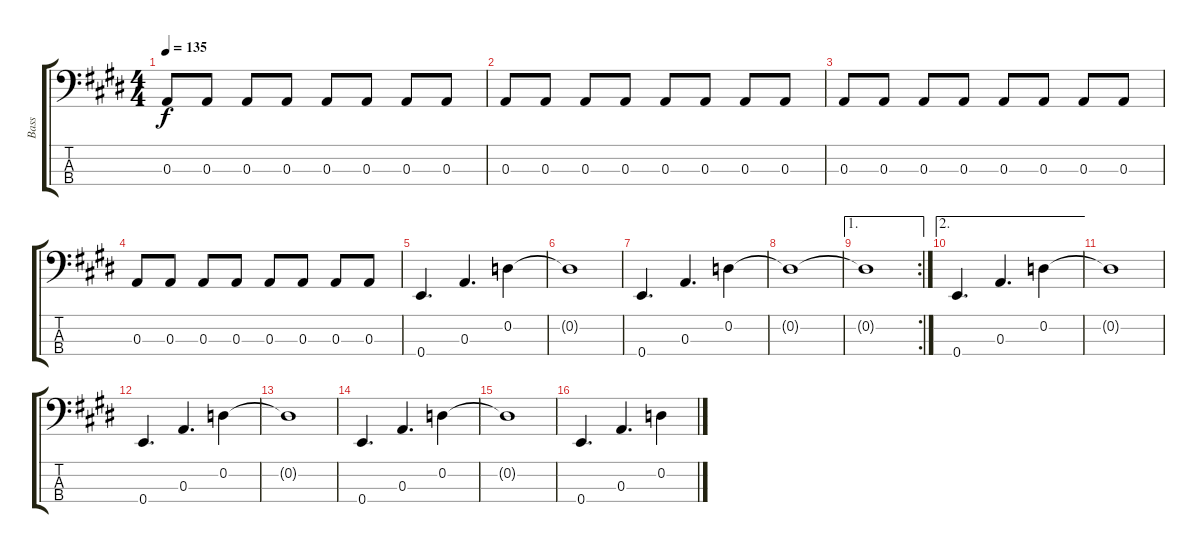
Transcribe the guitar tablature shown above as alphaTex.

\track ("Bass" "Bass") {instrument electricbassfinger}
\staff {score tabs}
\tuning (G2 D2 A1 E1) {hide}
\ts (4 4)
\tempo 135
\clef f4
\ks e
0.3.8{dy f} 0.3.8 0.3.8 0.3.8 0.3.8 0.3.8 0.3.8 0.3.8 |
0.3.8 0.3.8 0.3.8 0.3.8 0.3.8 0.3.8 0.3.8 0.3.8 |
0.3.8 0.3.8 0.3.8 0.3.8 0.3.8 0.3.8 0.3.8 0.3.8 |
0.3.8 0.3.8 0.3.8 0.3.8 0.3.8 0.3.8 0.3.8 0.3.8 |
0.4.4{d} 0.3.4{d} 0.2.4 |
0.2{t}.1 |
0.4.4{d} 0.3.4{d} 0.2.4 |
0.2{t}.1 |
\ae 1
\rc 2
0.2{t}.1 |
\ae 2
0.4.4{d} 0.3.4{d} 0.2.4 |
0.2{t}.1 |
0.4.4{d} 0.3.4{d} 0.2.4 |
0.2{t}.1 |
0.4.4{d} 0.3.4{d} 0.2.4 |
0.2{t}.1 |
0.4.4{d} 0.3.4{d} 0.2.4
